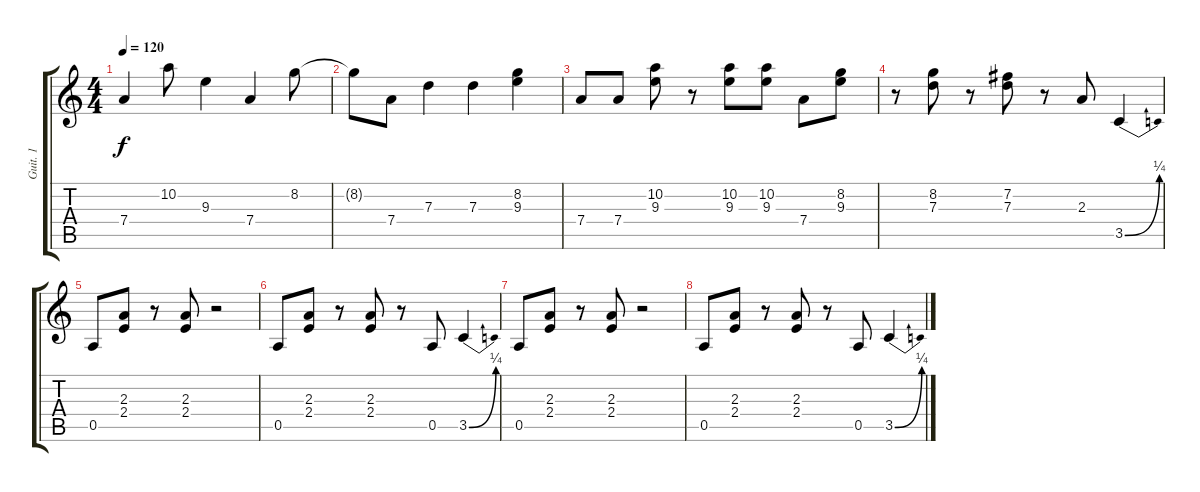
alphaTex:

\track ("Guit. 1" "Guit. 1") {instrument distortionguitar}
\staff {score tabs}
\tuning (E4 B3 G3 D3 A2 E2) {hide}
\ts (4 4)
\tempo 120
\clef g2
\ks c
7.4.4{dy f instrument distortionguitar} 10.2.8 9.3.4 7.4.4 8.2.8 |
8.2{t}.8 7.4.8 7.3.4 7.3.4 (8.2 9.3).4 |
7.4.8 7.4.8 (10.2 9.3).8 r.8 (10.2 9.3).8 (10.2 9.3).8 7.4.8 (8.2 9.3).8 |
r.8 (8.2 7.3).8 r.8 (7.2 7.3).8 r.8 2.3.8 3.5{be (bend 0 0 60 1)}.4 |
0.5.8 (2.3 2.4).8 r.8 (2.3 2.4).8 r.2 |
0.5.8 (2.3 2.4).8 r.8 (2.3 2.4).8 r.8 0.5.8 3.5{be (bend 0 0 60 1)}.4 |
0.5.8 (2.3 2.4).8 r.8 (2.3 2.4).8 r.2 |
0.5.8 (2.3 2.4).8 r.8 (2.3 2.4).8 r.8 0.5.8 3.5{be (bend 0 0 60 1)}.4
